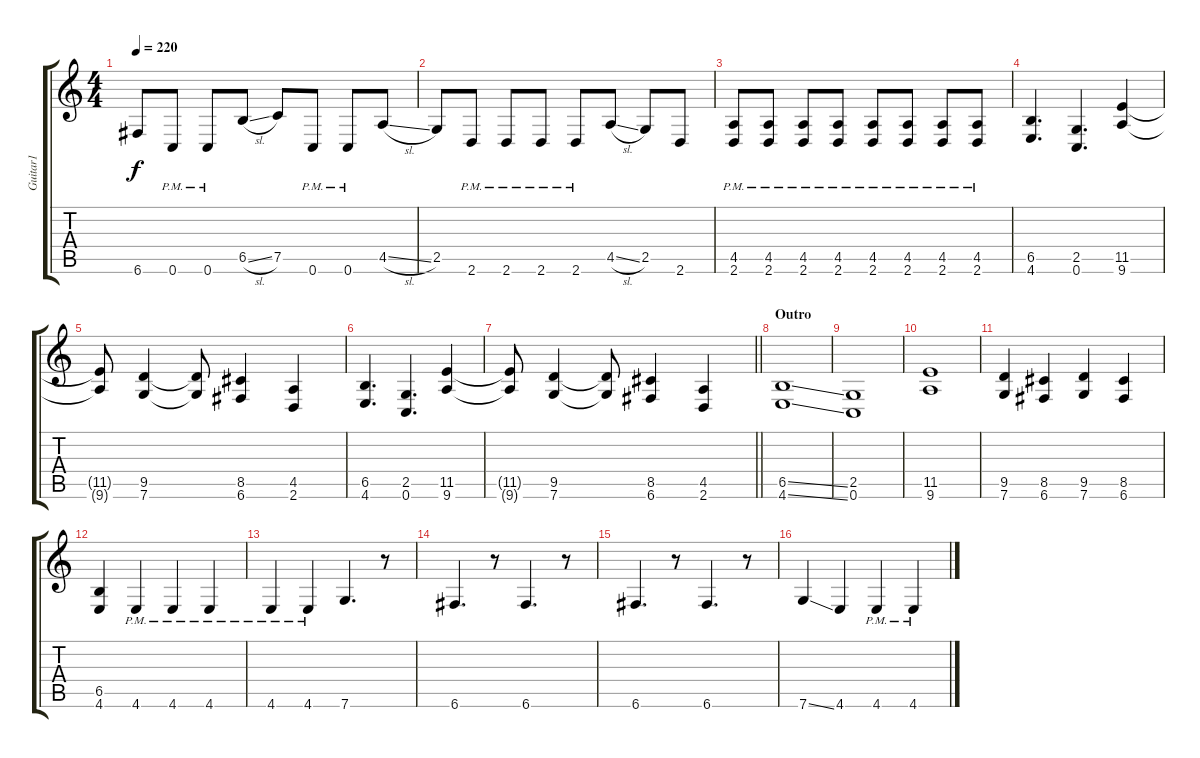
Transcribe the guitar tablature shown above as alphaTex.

\track ("Guitar1" "Guitar1") {instrument distortionguitar}
\staff {score tabs}
\tuning (C4 G3 Eb3 Bb2 F2 C2) {hide}
\ts (4 4)
\tempo 220
\clef g2
\ks c
6.6.8{dy f} 0.6{pm}.8 0.6{pm}.8 6.5{sl}.8 7.5.8 0.6{pm}.8 0.6{pm}.8 4.5{sl}.8 |
2.5.8 2.6{pm}.8 2.6{pm}.8 2.6{pm}.8 2.6{pm}.8 4.5{sl}.8 2.5.8 2.6.8 |
(4.5{pm} 2.6{pm}).8 (4.5{pm} 2.6{pm}).8 (4.5{pm} 2.6{pm}).8 (4.5{pm} 2.6{pm}).8 (4.5{pm} 2.6{pm}).8 (4.5{pm} 2.6{pm}).8 (4.5{pm} 2.6{pm}).8 (4.5{pm} 2.6{pm}).8 |
(6.5 4.6).4{d} (2.5 0.6).4{d} (11.5 9.6).4 |
(11.5{t} 9.6{t}).8 (9.5 7.6).4 (9.5{t} 7.6{t}).8 (8.5 6.6).4 (4.5 2.6).4 |
(6.5 4.6).4{d} (2.5 0.6).4{d} (11.5 9.6).4 |
\barLineRight lightlight
(11.5{t} 9.6{t}).8 (9.5 7.6).4 (9.5{t} 7.6{t}).8 (8.5 6.6).4 (4.5 2.6).4 |
\section ("" "Outro")
(6.5{ss} 4.6{ss}).1 |
(2.5 0.6).1 |
(11.5 9.6).1 |
(9.5 7.6).4 (8.5 6.6).4 (9.5 7.6).4 (8.5 6.6).4 |
(6.5 4.6).4 4.6{pm}.4 4.6{pm}.4 4.6{pm}.4 |
4.6{pm}.4 4.6{pm}.4 7.6.4{d} r.8 |
6.6.4{d} r.8 6.6.4{d} r.8 |
6.6.4{d} r.8 6.6.4{d} r.8 |
7.6{ss}.4 4.6.4 4.6{pm}.4 4.6{pm}.4
